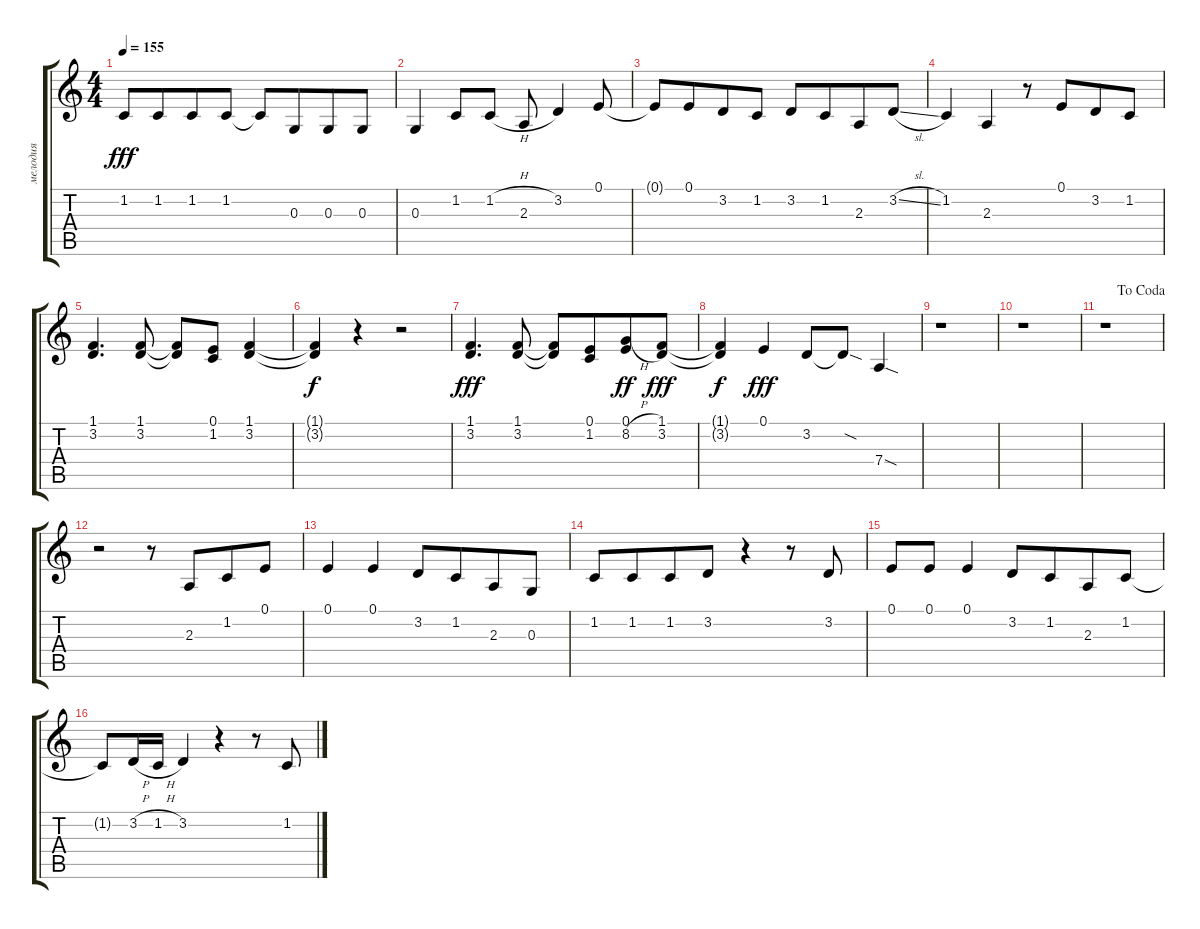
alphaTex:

\track ("мелодия" "мелодия") {instrument accordion}
\staff {score tabs}
\tuning (E4 B3 G3 D3 A2 E2) {hide}
\ts (4 4)
\tempo 155
\clef g2
\ks aminor
1.2.8{dy fff} 1.2.8{beam merge} 1.2.8 1.2.8 1.2{t}.8 0.3.8{beam merge} 0.3.8 0.3.8 |
0.3.4 1.2.8 1.2{h}.8 2.3.8 3.2.4 0.1.8 |
0.1{t}.8 0.1.8{beam merge} 3.2.8 1.2.8 3.2.8 1.2.8{beam merge} 2.3.8 3.2{sl}.8 |
1.2.4 2.3.4 r.8 0.1.8{beam merge} 3.2.8 1.2.8 |
(1.1 3.2).4{d} (1.1 3.2).8 (1.1{t} 3.2{t}).8 (0.1 1.2).8 (1.1 3.2).4 |
(1.1{t} 3.2{t}).4{dy f} r.4 r.2 |
(1.1 3.2).4{d dy fff} (1.1 3.2).8 (1.1{t} 3.2{t}).8 (0.1 1.2).8{beam merge} (0.1{h} 8.2{h}).8{dy ff} (1.1 3.2).8{dy fff} |
(1.1{t} 3.2{t}).4{dy f} 0.1.4{dy fff} 3.2.8 3.2{sod t}.8 7.4{sod}.4 |
r.1 |
r.1 |
\jump dacoda
r.1 |
r.2 r.8 2.3.8{beam merge} 1.2.8 0.1.8 |
0.1.4 0.1.4 3.2.8 1.2.8{beam merge} 2.3.8 0.3.8 |
1.2.8 1.2.8{beam merge} 1.2.8 3.2.8 r.4 r.8 3.2.8 |
0.1.8 0.1.8 0.1.4 3.2.8 1.2.8{beam merge} 2.3.8 1.2.8 |
1.2{t}.8 3.2{h}.16 1.2{h}.16 3.2.4 r.4 r.8 1.2.8
